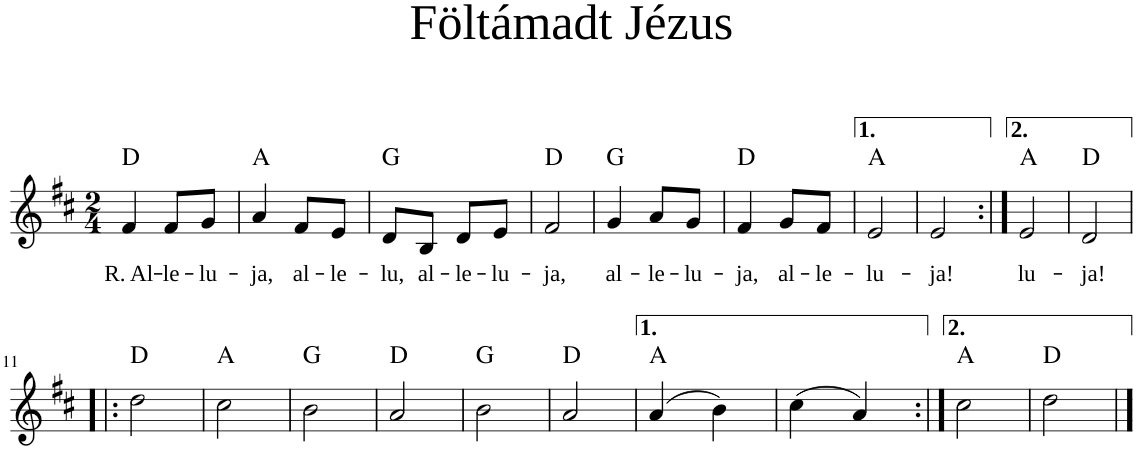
**kern	**text	**harte
*part1	*part1	*part1
*staff1	*staff1	*
*I"Voice	*	*
*clefG2	*	*
*k[f#c#]	*	*
*M2/4	*	*
=1	=1	=1
!	!LO:LY:b	!
4f#/	R. Al-	D:maj
!	!LO:LY:b	!
8f#/L	-le-	.
!	!LO:LY:b	!
8g/J	-lu-	.
=2	=2	=2
!	!LO:LY:b	!
4a/	-ja,	A:maj
!	!LO:LY:b	!
8f#/L	al-	.
!	!LO:LY:b	!
8e/J	-le-	.
=3	=3	=3
!	!LO:LY:b	!
8d/L	-lu,	G:maj
!	!LO:LY:b	!
8B/J	al-	.
!	!LO:LY:b	!
8d/L	-le-	.
!	!LO:LY:b	!
8e/J	-lu-	.
=4	=4	=4
!	!LO:LY:b	!
2f#/	-ja,	D:maj
=5	=5	=5
!	!LO:LY:b	!
4g/	al-	G:maj
!	!LO:LY:b	!
8a/L	-le-	.
!	!LO:LY:b	!
8g/J	-lu-	.
=6	=6	=6
!	!LO:LY:b	!
4f#/	-ja,	D:maj
!	!LO:LY:b	!
8g/L	al-	.
!	!LO:LY:b	!
8f#/J	-le-	.
=7	=7	=7
!	!LO:LY:b	!
2e/	-lu-	A:maj
=8	=8	=8
!	!LO:LY:b	!
2e/	-ja!	.
=9:|!	=9:|!	=9:|!
!	!LO:LY:b	!
2e/	lu-	A:maj
=10	=10	=10
!	!LO:LY:b	!
2d/	-ja!	D:maj
!!LO:LB:g=z
=11!|:	=11!|:	=11!|:
2dd\	.	D:maj
=12	=12	=12
2cc#\	.	A:maj
=13	=13	=13
2b\	.	G:maj
=14	=14	=14
2a/	.	D:maj
=15	=15	=15
2b\	.	G:maj
=16	=16	=16
2a/	.	D:maj
=17	=17	=17
(4a/	.	A:maj
4b\)	.	.
=18	=18	=18
(4cc#\	.	.
4a/)	.	.
=19:|!	=19:|!	=19:|!
2cc#\	.	A:maj
=20	=20	=20
2dd\	.	D:maj
==	==	==
*-	*-	*-
